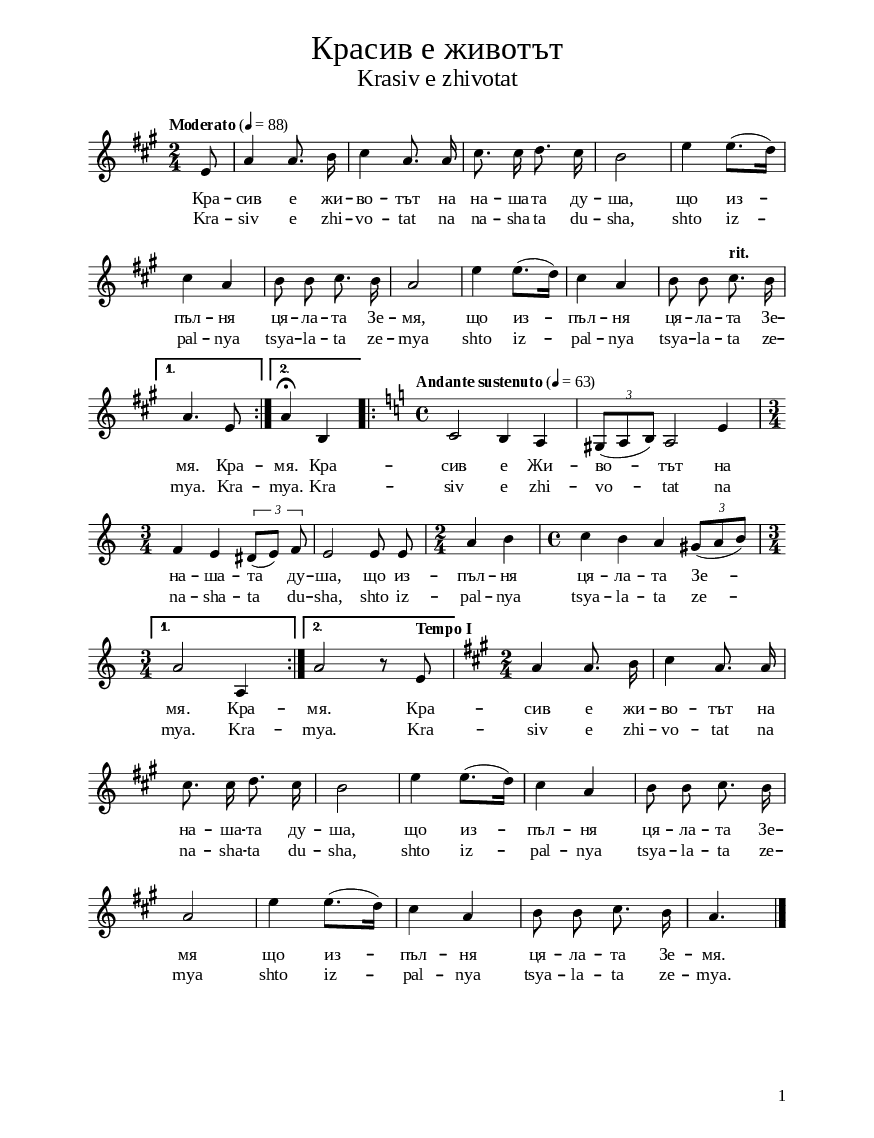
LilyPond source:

\version "2.24.0"

% include paper part and global functions
\include "include/globals.ily"

\bookpart {
  \include "include/bookpart-paper.ily"
  \score {
    \include "include/score-layout.ily"


    \new Voice \absolute{

      \clef treble
      \key a \major
      \time 2/4
      \tempoFunc "Moderato" 4 "88"
      \autoBeamOff

      \partial 8

      \repeat volta 2 {
        e'8 | a'4 a'8. b'16 | cis''4 a'8. a'16 | cis''8. cis''16 d''8. cis''16 | b'2 | e''4 e''8. ( [ d''16 ] ) \break |

        cis''4 a' | b'8 b' cis''8. b'16 | a'2 | e''4 e''8. ( [ d''16 ] ) | cis''4 a' |  b'8 b' \tempo "rit." cis''8. b'16 | \break
      }
      \alternative {
        {  a'4. e'8 | }
        {  a'4\fermata b4 \tempoFunc "Andante sustenuto" 4 "63" }
      }

      \key c \major \time 4/4 \repeat volta 2 {
        c'2 b4 a |  \tuplet 3/2 { gis8 [ ( a b ) ] } a2 e'4 | \break

        \time 3/4 f'4 e' \tuplet 3/2 { dis'8 [ ( e' )  ] f' } | e'2 e'8 e'8 | \time 2/4 a'4 b'4 | \time 4/4 c''4 b' a' \tuplet 3/2 { gis'8 [ ( a' b' ) ] } | \break
        \time 3/4
      }


      \alternative {
        {  a'2 a4 | }
        {
          a'2 r8  \tempo "Tempo I"
          e'8 |
        }
      }

      \time 2/4 \key a \major a'4 a'8. b'16 | cis''4 a'8. a'16 | \break

      cis''8. cis''16 d''8. cis''16 | b'2 |e''4  e''8. [ ( d''16 ) ] | cis''4 a'4 | b'8 b' cis''8. b'16 | \break

      a'2 | e''4 e''8. [ ( d''16 ) ]  | cis''4 a' | b'8 b' cis''8. b'16 | a'4. \bar "|."

    }

    \addlyrics {
      Кра -- сив е жи -- во -- тът на на -- ша -- та ду -- ша,

      що из -- пъл -- ня ця -- ла -- та Зе -- мя,

      що из -- пъл -- ня ця -- ла -- та Зе -- мя. Кра -- мя.

      Кра -- сив е Жи -- во -- тът на на -- ша -- та ду -- ша,

      що из -- пъл -- ня ця -- ла -- та Зе -- мя. Кра -- мя.

      Кра -- сив е жи -- во -- тът на на -- ша -- та ду -- ша,

      що из -- пъл -- ня ця -- ла -- та Зе -- мя

      що из -- пъл -- ня ця -- ла -- та Зе -- мя.
    }
    \addlyrics {
      Kra -- siv e zhi -- vo -- tat na na -- sha -- ta du -- sha,

      shto iz -- pal -- nya tsya -- la -- ta ze -- mya

      shto iz -- pal -- nya tsya -- la -- ta ze -- mya. Kra -- mya.

      Kra -- siv e zhi -- vo -- tat na na -- sha -- ta du -- sha,

      shto iz -- pal -- nya tsya -- la -- ta ze -- mya. Kra -- mya.

      Kra -- siv e zhi -- vo -- tat na na -- sha -- ta du -- sha,

      shto iz -- pal -- nya tsya -- la -- ta ze -- mya

      shto iz -- pal -- nya tsya -- la -- ta ze -- mya.
    }


    \header {
      title = \titleFunc "Красив е животът" "Krasiv e zhivotat"
    }

    \midi{}

  } % score

  \pageBreak
  \version "2.24.0"

\markup \fill-line { \fontsize #deTitleFontSize "Schön ist das Leben" }
\markup \null
\markup \null
\markup \fontsize #deCoupletFontSize {
  \hspace #17
  \override #`(baseline-skip . ,deCoupletBaselineSkip)

  \column {
    \line { " "Schön ist das Leben unserer Seele, }

    \line { " "das die ganze Erde erfüllt. }

    \line { " "Schön ist das Leben unserer Seele, }

    \line { " "das die ganze Erde erfüllt. }

    \line { " "Schön ist das Leben unserer Seele, }

    \line { " "das die ganze Erde erfüllt. (2) }


  }


}


} % bookpart
